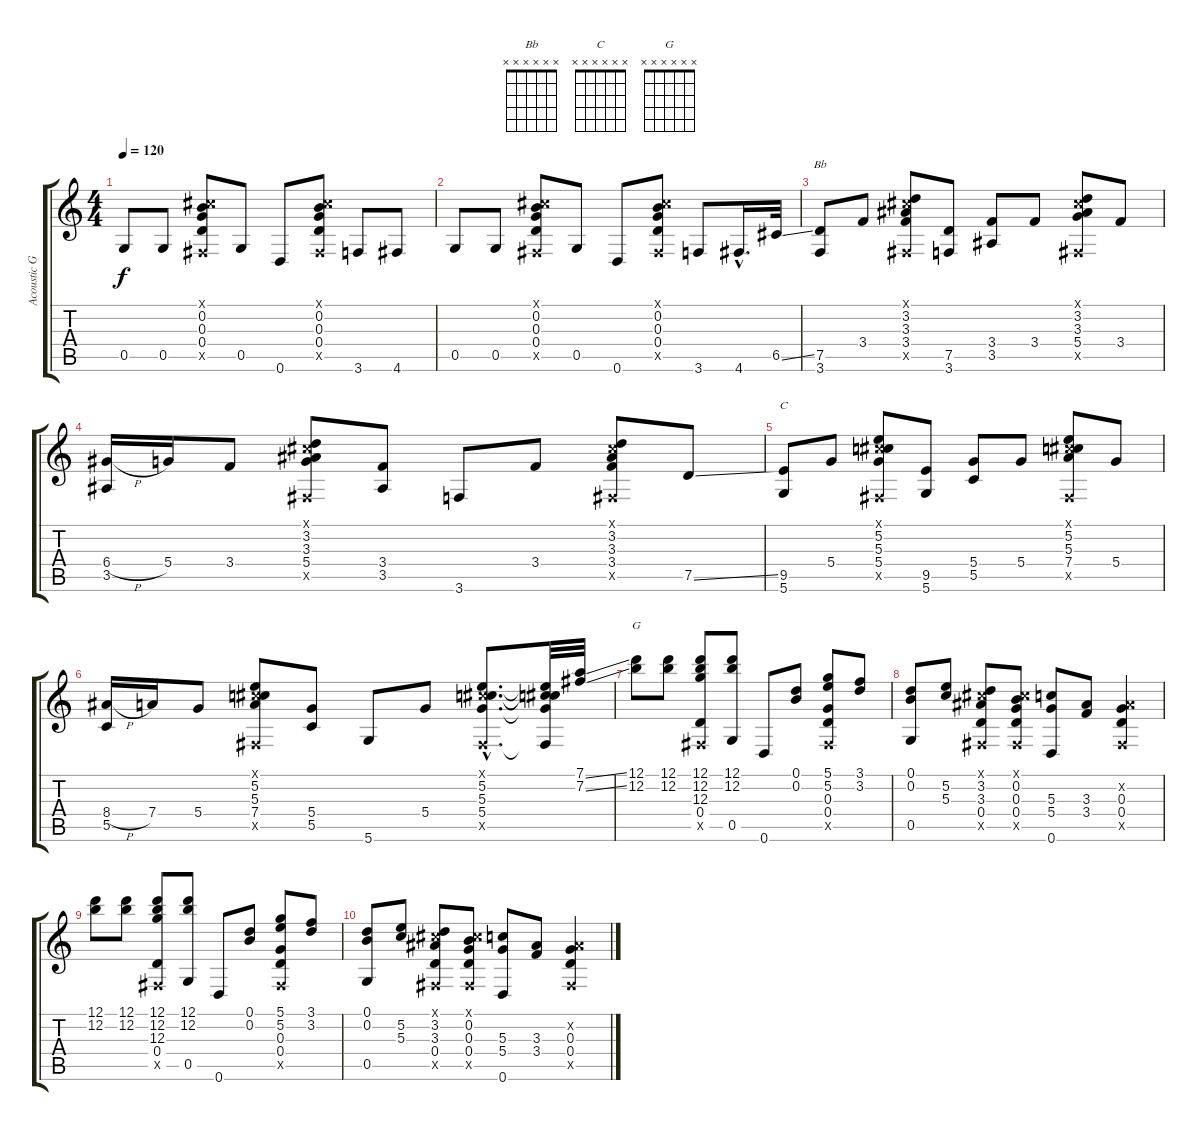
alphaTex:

\track ("Acoustic Guitar" "Acoustic G") {instrument acousticguitarsteel}
\staff {score tabs}
\tuning (D4 B3 G3 D3 G2 D2) {hide}
\chord ("Bb" x x x x x x) {firstfret 0}
\chord ("C" x x x x x x) {firstfret 0}
\chord ("G" x x x x x x) {firstfret 0}
\ts (4 4)
\tempo 120
\clef g2
\ks c
0.5.8{dy f} 0.5.8 (-1.1{x} 0.2 0.3 0.4 -1.5{x}).8 0.5.8 0.6.8 (-1.1{x} 0.2 0.3 0.4 -1.5{x}).8 3.6.8 4.6.8 |
0.5.8 0.5.8 (-1.1{x} 0.2 0.3 0.4 -1.5{x}).8 0.5.8 0.6.8 (-1.1{x} 0.2 0.3 0.4 -1.5{x}).8 3.6.8 4.6{hac}.16{d} 6.5{ss}.32 |
(7.5 3.6).8{ch "Bb"} 3.4.8 (-1.1{x} 3.2 3.3 3.4 -1.5{x}).8 (7.5 3.6).8 (3.4 3.5).8 3.4.8 (-1.1{x} 3.2 3.3 5.4 -1.5{x}).8 3.4.8 |
(6.4{h} 3.5).16 5.4.16 3.4.8 (-1.1{x} 3.2 3.3 5.4 -1.5{x}).8 (3.4 3.5).8 3.6.8 3.4.8 (-1.1{x} 3.2 3.3 3.4 -1.5{x}).8 7.5{ss}.8 |
(9.5 5.6).8{ch "C"} 5.4.8 (-1.1{x} 5.2 5.3 5.4 -1.5{x}).8 (9.5 5.6).8 (5.4 5.5).8 5.4.8 (-1.1{x} 5.2 5.3 7.4 -1.5{x}).8 5.4.8 |
(8.4{h} 5.5).16 7.4.16 5.4.8 (-1.1{x} 5.2 5.3 7.4 -1.5{x}).8 (5.4 5.5).8 5.6.8 5.4.8 (-1.1{hac x} 5.2{hac} 5.3{hac} 5.4{hac} -1.5{hac x}).8{d} (-1.1{t} 5.2{t} 5.3{t} 5.4{t} -1.5{t}).32 (7.1{ss} 7.2{ss}).32 |
(12.1 12.2).8{ch "G"} (12.1 12.2).8 (12.1 12.2 12.3 0.4 -1.5{x}).8 (12.1 12.2 0.5).8 0.6.8 (0.1 0.2).8 (5.1 5.2 0.3 0.4 -1.5{x}).8 (3.1 3.2).8 |
(0.1 0.2 0.5).8 (5.2 5.3).8 (-1.1{x} 3.2 3.3 0.4 -1.5{x}).8 (-1.1{x} 0.2 0.3 0.4 -1.5{x}).8 (5.3 5.4 0.6).8 (3.3 3.4).8 (-1.2{x} 0.3 0.4 -1.5{x}).4 |
(12.1 12.2).8 (12.1 12.2).8 (12.1 12.2 12.3 0.4 -1.5{x}).8 (12.1 12.2 0.5).8 0.6.8 (0.1 0.2).8 (5.1 5.2 0.3 0.4 -1.5{x}).8 (3.1 3.2).8 |
(0.1 0.2 0.5).8 (5.2 5.3).8 (-1.1{x} 3.2 3.3 0.4 -1.5{x}).8 (-1.1{x} 0.2 0.3 0.4 -1.5{x}).8 (5.3 5.4 0.6).8 (3.3 3.4).8 (-1.2{x} 0.3 0.4 -1.5{x}).4
